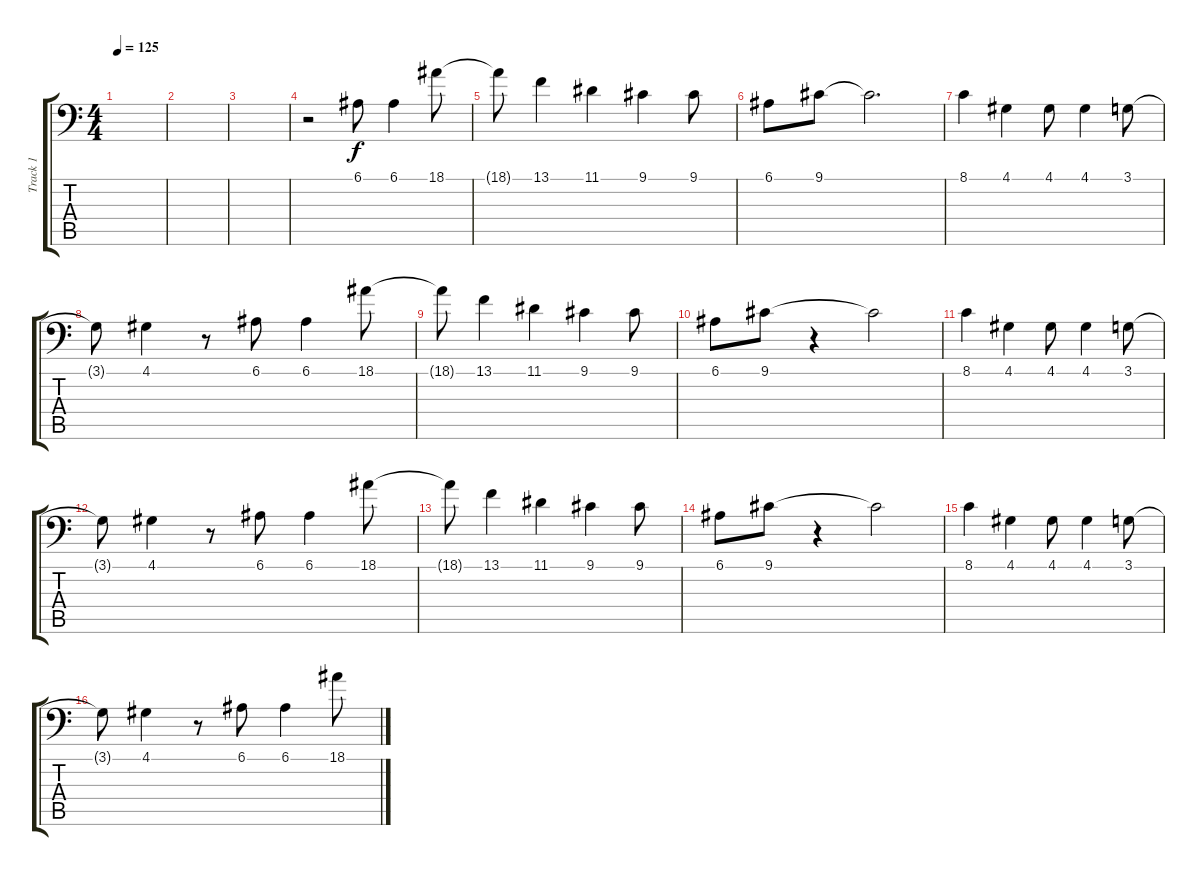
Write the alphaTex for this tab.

\track ("Track 1" "Track 1") {instrument piccolo}
\staff {score tabs}
\tuning (E3 B2 G2 D2 A1 E1) {hide}
\ts (4 4)
\tempo 125
\clef f4
\ks c
|
|
|
r.2 6.1.8 6.1.4 18.1.8 |
18.1{t}.8 13.1.4 11.1.4 9.1.4 9.1.8 |
6.1.8 9.1.8 9.1{t}.2{d} |
8.1.4 4.1.4 4.1.8 4.1.4 3.1.8 |
3.1{t}.8 4.1.4 r.8 6.1.8 6.1.4 18.1.8 |
18.1{t}.8 13.1.4 11.1.4 9.1.4 9.1.8 |
6.1.8 9.1.8 r.4 9.1{t}.2 |
8.1.4 4.1.4 4.1.8 4.1.4 3.1.8 |
3.1{t}.8 4.1.4 r.8 6.1.8 6.1.4 18.1.8 |
18.1{t}.8 13.1.4 11.1.4 9.1.4 9.1.8 |
6.1.8 9.1.8 r.4 9.1{t}.2 |
8.1.4 4.1.4 4.1.8 4.1.4 3.1.8 |
3.1{t}.8 4.1.4 r.8 6.1.8 6.1.4 18.1.8
